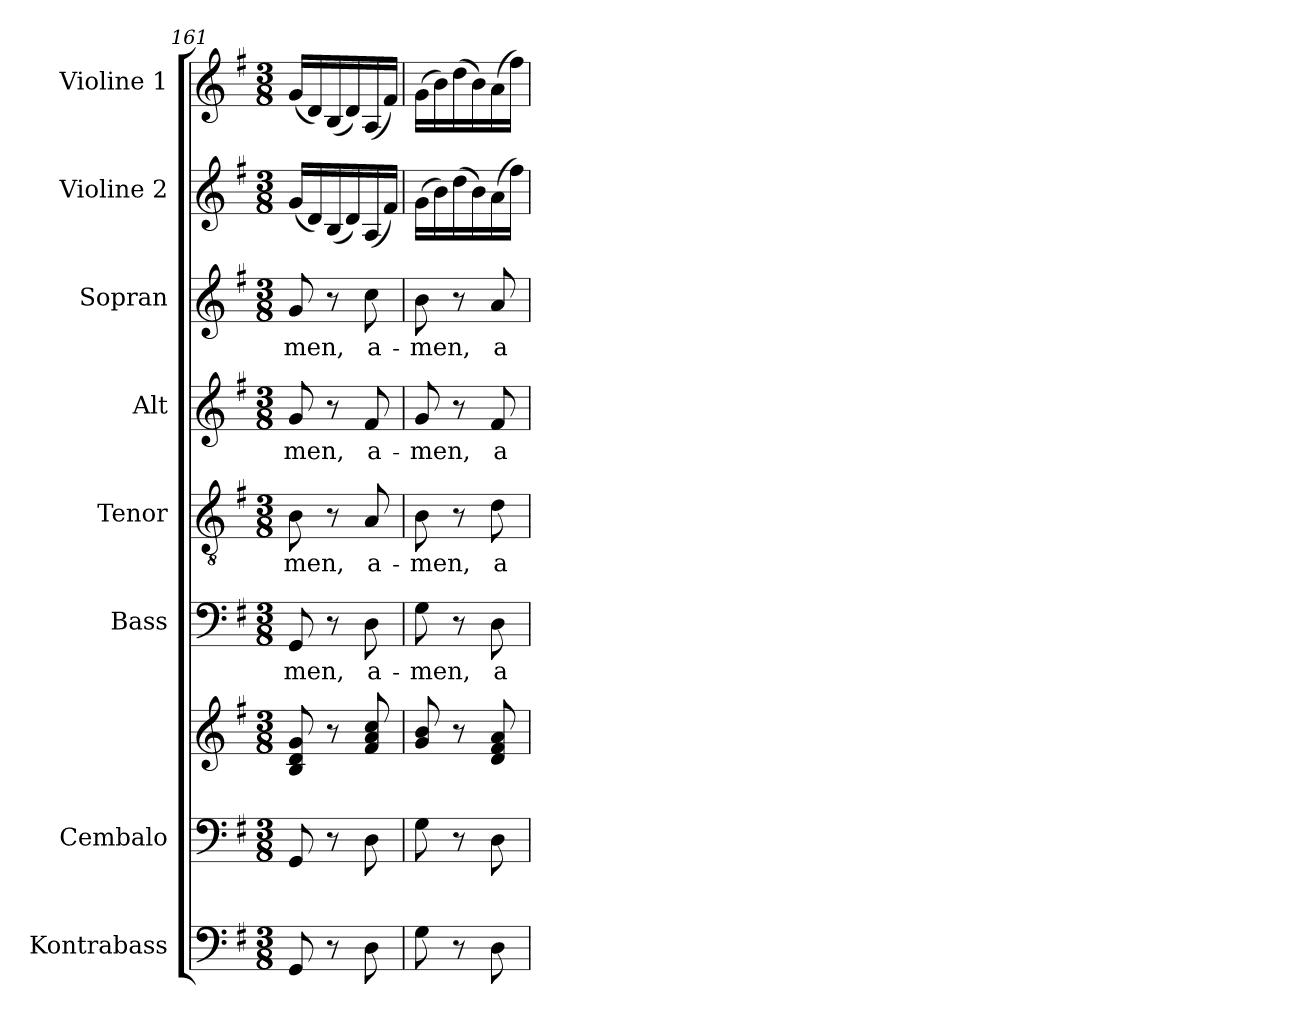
**kern	**kern	**kern	**kern	**text	**kern	**text	**kern	**text	**kern	**text	**kern	**kern
*part8	*part7	*part7	*part6	*part6	*part5	*part5	*part4	*part4	*part3	*part3	*part2	*part1
*staff9	*staff8	*staff7	*staff6	*staff6	*staff5	*staff5	*staff4	*staff4	*staff3	*staff3	*staff2	*staff1
*I"Kontrabass	*I"Cembalo	*	*I"Bass	*	*I"Tenor	*	*I"Alt	*	*I"Sopran	*	*I"Violine 2	*I"Violine 1
*I'Kb.	*I'Cemb.	*	*I'B.	*	*I'T.	*	*I'A.	*	*I'S.	*	*I'Vl. 2	*I'Vl. 1
*clefF4	*clefF4	*clefG2	*clefF4	*	*clefGv2	*	*clefG2	*	*clefG2	*	*clefG2	*clefG2
*ITrd7c12	*	*	*	*	*	*	*	*	*	*	*	*
*k[f#]	*k[f#]	*k[f#]	*k[f#]	*	*k[f#]	*	*k[f#]	*	*k[f#]	*	*k[f#]	*k[f#]
*G:	*G:	*G:	*G:	*	*G:	*	*G:	*	*G:	*	*G:	*G:
*M3/8	*M3/8	*M3/8	*M3/8	*	*M3/8	*	*M3/8	*	*M3/8	*	*M3/8	*M3/8
=161	=161	=161	=161	=161	=161	=161	=161	=161	=161	=161	=161	=161
!	!	!	!	!LO:LY:b	!	!LO:LY:b	!	!LO:LY:b	!	!LO:LY:b	!	!
8GGG/	8GG/	8B/ 8d/ 8g/	8GG/	-men,	8B\	-men,	8g/	-men,	8g/	-men,	(<16g/LL	(<16g/LL
.	.	.	.	.	.	.	.	.	.	.	16d/)	16d/)
8r	8r	8r	8r	.	8r	.	8r	.	8r	.	(<16B/	(<16B/
.	.	.	.	.	.	.	.	.	.	.	16d/)	16d/)
!	!	!	!	!LO:LY:b	!	!LO:LY:b	!	!LO:LY:b	!	!LO:LY:b	!	!
8DD\	8D\	8f#/ 8a/ 8cc/	8D\	a-	8A/	a-	8f#/	a-	8cc\	a-	(<16A/	(<16A/
.	.	.	.	.	.	.	.	.	.	.	16f#/JJ)	16f#/JJ)
=162	=162	=162	=162	=162	=162	=162	=162	=162	=162	=162	=162	=162
!	!	!	!	!LO:LY:b	!	!LO:LY:b	!	!LO:LY:b	!	!LO:LY:b	!	!
8GG\	8G\	8g/ 8b/	8G\	-men,	8B\	-men,	8g/	-men,	8b\	-men,	(>16g\LL	(>16g\LL
.	.	.	.	.	.	.	.	.	.	.	16b\)	16b\)
8r	8r	8r	8r	.	8r	.	8r	.	8r	.	(>16dd\	(>16dd\
.	.	.	.	.	.	.	.	.	.	.	16b\)	16b\)
!	!	!	!	!LO:LY:b	!	!LO:LY:b	!	!LO:LY:b	!	!LO:LY:b	!	!
8DD\	8D\	8d/ 8f#/ 8a/	8D\	a-	8d\	a-	8f#/	a-	8a/	a-	(>16a\	(>16a\
.	.	.	.	.	.	.	.	.	.	.	16ff#\JJ)	16ff#\JJ)
=	=	=	=	=	=	=	=	=	=	=	=	=
*-	*-	*-	*-	*-	*-	*-	*-	*-	*-	*-	*-	*-
